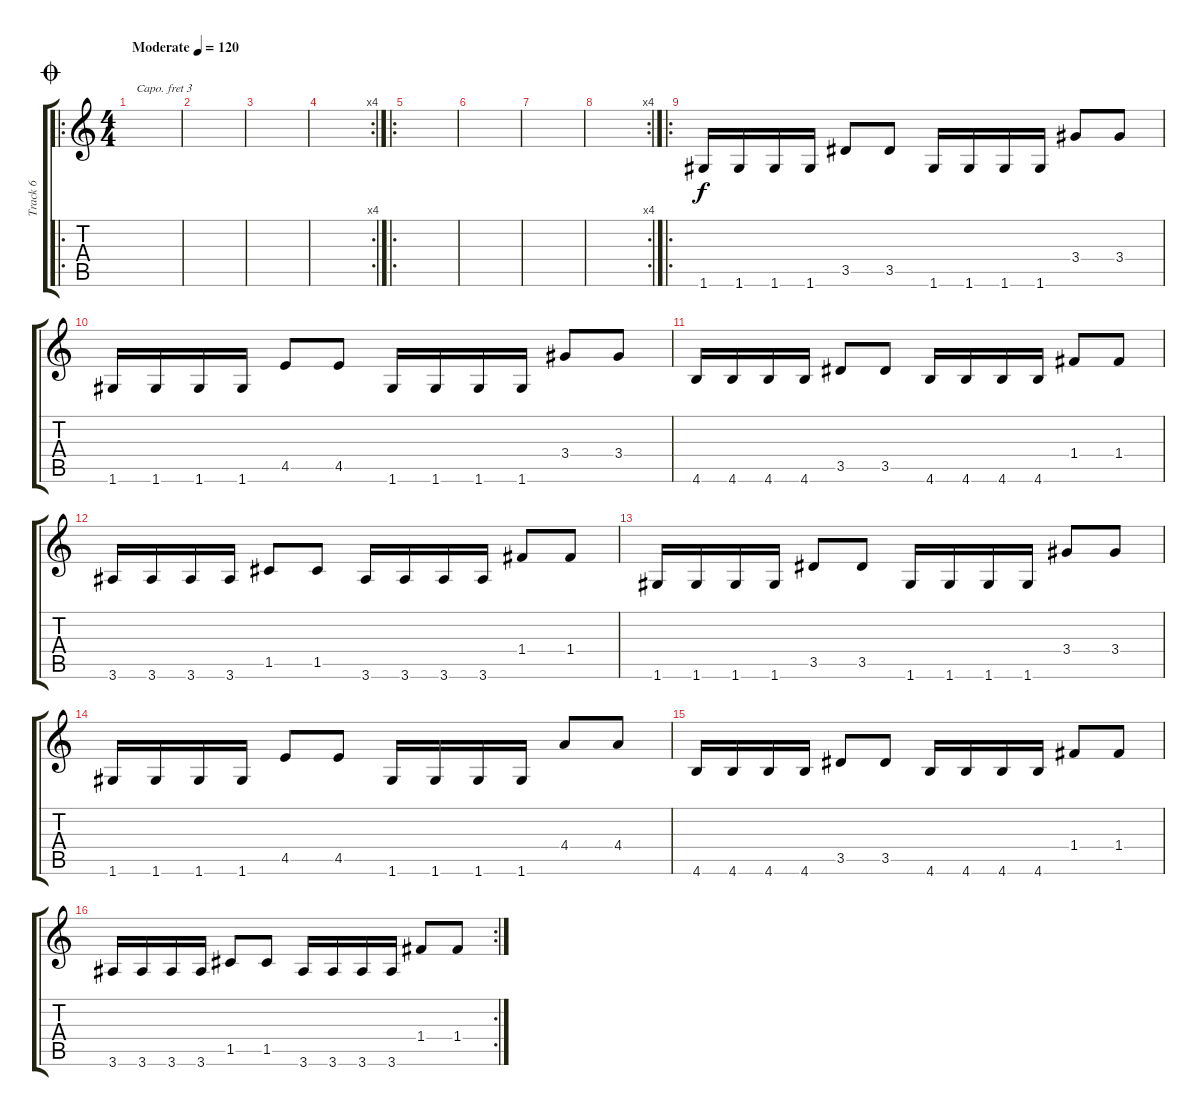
\track ("Track 6" "Track 6") {instrument electricbassfinger}
\staff {score tabs}
\capo 3
\tuning (E4 B3 G3 D3 A2 E2) {hide}
\ro
\ts (4 4)
\jump coda
\tempo (120 "Moderate")
\clef g2
\ks c
|
|
|
\rc 4
|
\ro
|
|
|
\rc 4
|
\ro
1.6.16 1.6.16 1.6.16 1.6.16 3.5.8 3.5.8 1.6.16 1.6.16 1.6.16 1.6.16 3.4.8 3.4.8 |
1.6.16 1.6.16 1.6.16 1.6.16 4.5.8 4.5.8 1.6.16 1.6.16 1.6.16 1.6.16 3.4.8 3.4.8 |
4.6.16 4.6.16 4.6.16 4.6.16 3.5.8 3.5.8 4.6.16 4.6.16 4.6.16 4.6.16 1.4.8 1.4.8 |
3.6.16 3.6.16 3.6.16 3.6.16 1.5.8 1.5.8 3.6.16 3.6.16 3.6.16 3.6.16 1.4.8 1.4.8 |
1.6.16 1.6.16 1.6.16 1.6.16 3.5.8 3.5.8 1.6.16 1.6.16 1.6.16 1.6.16 3.4.8 3.4.8 |
1.6.16 1.6.16 1.6.16 1.6.16 4.5.8 4.5.8 1.6.16 1.6.16 1.6.16 1.6.16 4.4.8 4.4.8 |
4.6.16 4.6.16 4.6.16 4.6.16 3.5.8 3.5.8 4.6.16 4.6.16 4.6.16 4.6.16 1.4.8 1.4.8 |
\rc 2
3.6.16 3.6.16 3.6.16 3.6.16 1.5.8 1.5.8 3.6.16 3.6.16 3.6.16 3.6.16 1.4.8 1.4.8
